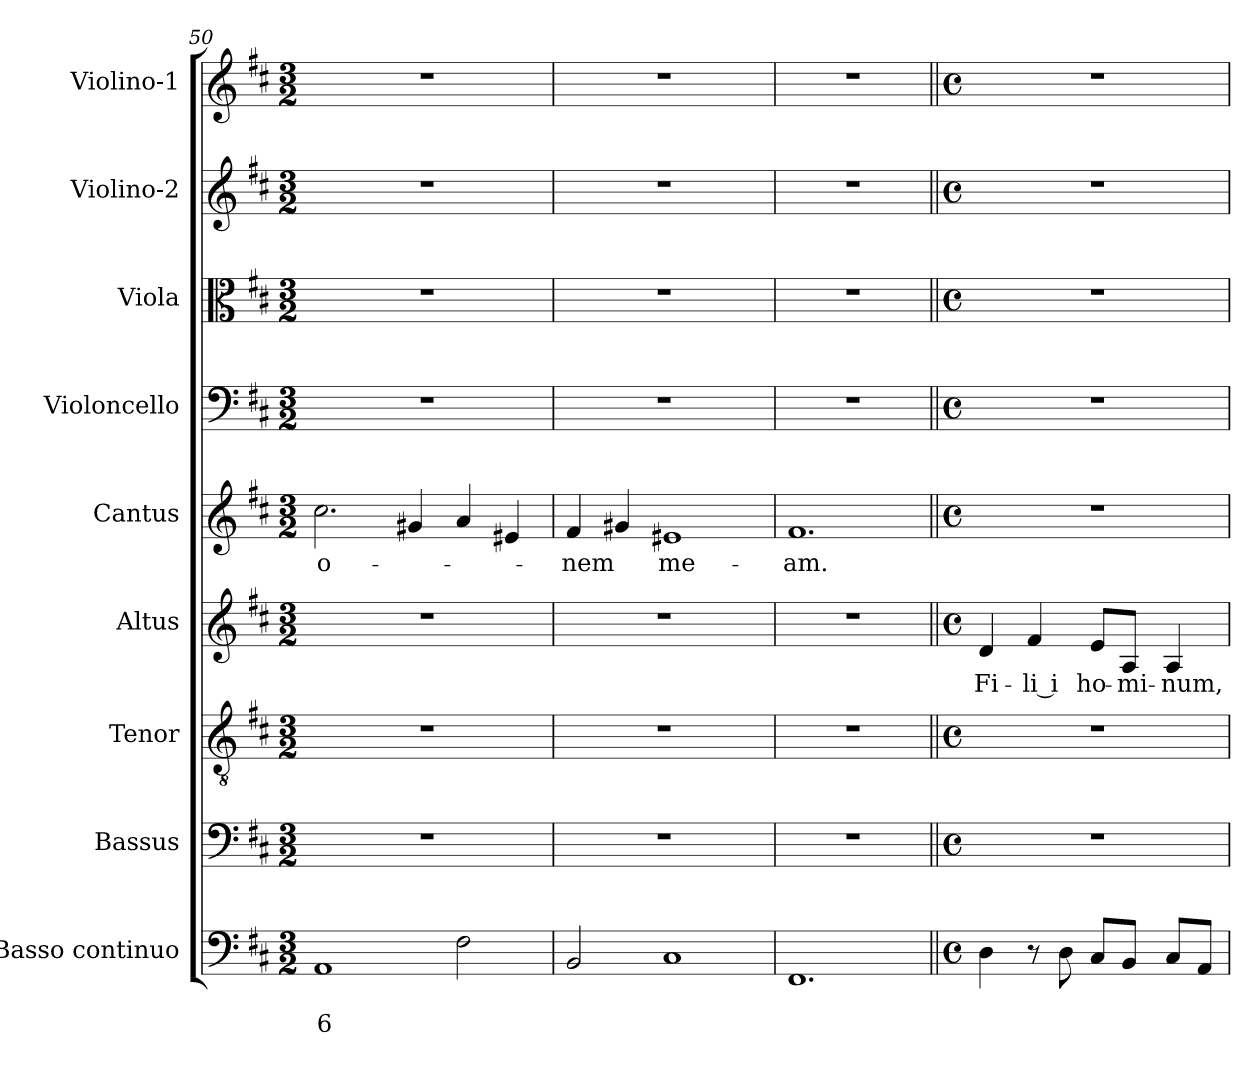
**kern	**text	**text	**kern	**kern	**kern	**text	**kern	**text	**kern	**kern	**kern	**kern
*part9	*part9	*part9	*part8	*part7	*part6	*part6	*part5	*part5	*part4	*part3	*part2	*part1
*staff9	*staff9	*staff9	*staff8	*staff7	*staff6	*staff6	*staff5	*staff5	*staff4	*staff3	*staff2	*staff1
*I"Basso continuo	*	*	*I"Bassus	*I"Tenor	*I"Altus	*	*I"Cantus	*	*I"Violoncello	*I"Viola	*I"Violino-2	*I"Violino-1
*I'BC	*	*	*I'B	*I'T	*I'A	*	*I'C	*	*I'Vc	*I'Va	*I'Vi2	*I'Vi1
*clefF4	*	*	*clefF4	*clefGv2	*clefG2	*	*clefG2	*	*clefF4	*clefC3	*clefG2	*clefG2
*k[f#c#]	*	*	*k[f#c#]	*k[f#c#]	*k[f#c#]	*	*k[f#c#]	*	*k[f#c#]	*k[f#c#]	*k[f#c#]	*k[f#c#]
*D:	*	*	*D:	*D:	*D:	*	*D:	*	*D:	*D:	*D:	*D:
*M3/2	*	*	*M3/2	*M3/2	*M3/2	*	*M3/2	*	*M3/2	*M3/2	*M3/2	*M3/2
=50	=50	=50	=50	=50	=50	=50	=50	=50	=50	=50	=50	=50
!	!	!LO:LY:b	!	!	!	!	!	!LO:LY:b	!	!	!	!
1AA	.	6	1.r	1.r	1.r	.	2.cc#\	-o-	1.r	1.r	1.r	1.r
.	.	.	.	.	.	.	4g#X/	.	.	.	.	.
2F#\	.	.	.	.	.	.	4a/	.	.	.	.	.
.	.	.	.	.	.	.	4e#X/	.	.	.	.	.
=51	=51	=51	=51	=51	=51	=51	=51	=51	=51	=51	=51	=51
!	!	!	!	!	!	!	!	!LO:LY:b	!	!	!	!
2BB/	.	.	1.r	1.r	1.r	.	4f#/	-nem	1.r	1.r	1.r	1.r
.	.	.	.	.	.	.	4g#X/	.	.	.	.	.
!	!	!	!	!	!	!	!	!LO:LY:b	!	!	!	!
1C#	.	.	.	.	.	.	1e#X	me-	.	.	.	.
=52	=52	=52	=52	=52	=52	=52	=52	=52	=52	=52	=52	=52
!	!	!	!	!	!	!	!	!LO:LY:b	!	!	!	!
1.FF#	.	.	1.r	1.r	1.r	.	1.f#	-am.	1.r	1.r	1.r	1.r
!!LO:LB:g=z
=53||	=53||	=53||	=53||	=53||	=53||	=53||	=53||	=53||	=53||	=53||	=53||	=53||
*M4/4	*	*	*M4/4	*M4/4	*M4/4	*	*M4/4	*	*M4/4	*M4/4	*M4/4	*M4/4
*met(c)	*	*	*met(c)	*met(c)	*met(c)	*	*met(c)	*	*met(c)	*met(c)	*met(c)	*met(c)
!	!	!	!	!	!	!LO:LY:b	!	!	!	!	!	!
4D\	.	.	1r	1r	4d/	Fi-	1r	.	1r	1r	1r	1r
!	!	!	!	!	!	!LO:LY:b	!	!	!	!	!	!
8r	.	.	.	.	4f#/	-li i	.	.	.	.	.	.
8D\	.	.	.	.	.	.	.	.	.	.	.	.
!	!	!	!	!	!	!LO:LY:b	!	!	!	!	!	!
8C#/L	.	.	.	.	8e/L	ho-	.	.	.	.	.	.
!	!	!	!	!	!	!LO:LY:b	!	!	!	!	!	!
8BB/J	.	.	.	.	8A/J	-mi-	.	.	.	.	.	.
!	!	!	!	!	!	!LO:LY:b	!	!	!	!	!	!
8C#/L	.	.	.	.	4A/	-num,	.	.	.	.	.	.
8AA/J	.	.	.	.	.	.	.	.	.	.	.	.
=	=	=	=	=	=	=	=	=	=	=	=	=
*-	*-	*-	*-	*-	*-	*-	*-	*-	*-	*-	*-	*-
